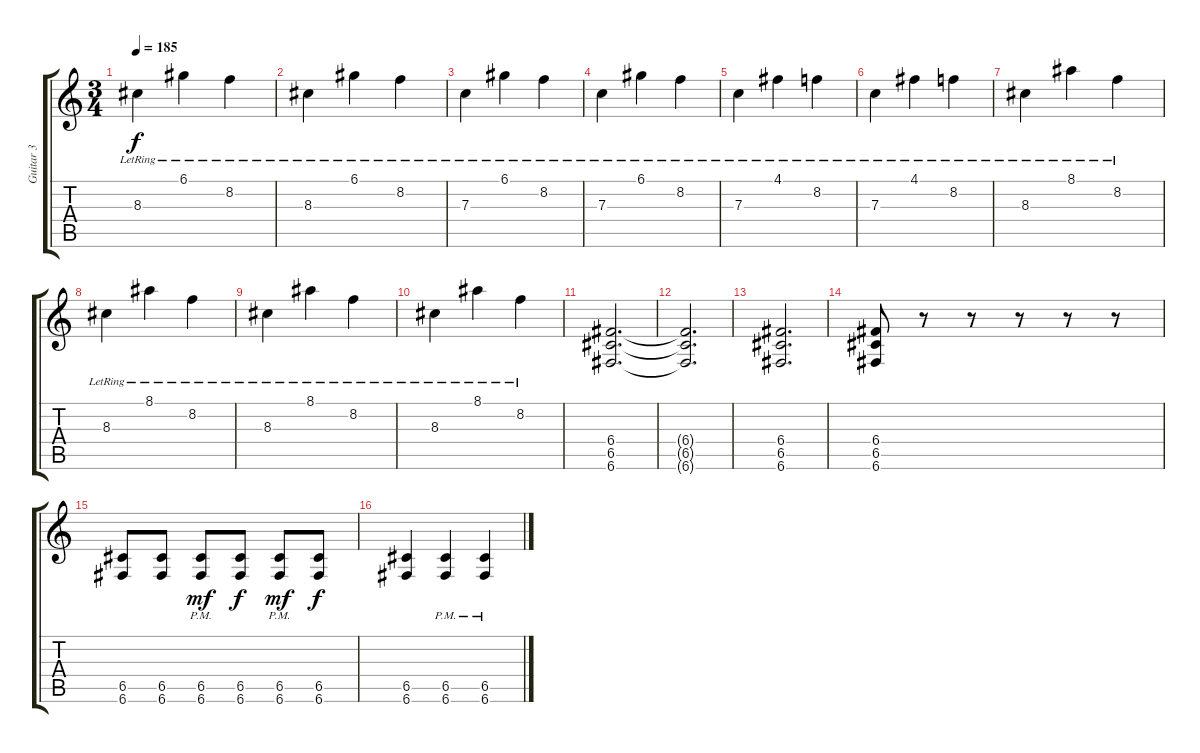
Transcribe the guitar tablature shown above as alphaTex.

\track ("Guitar 3" "Guitar 3") {instrument distortionguitar}
\staff {score tabs}
\tuning (D4 A3 F3 C3 G2 C2) {hide}
\ts (3 4)
\tempo 185
\clef g2
\ks c
8.3{lr}.4{dy f} 6.1{lr}.4 8.2{lr}.4 |
8.3{lr}.4 6.1{lr}.4 8.2{lr}.4 |
7.3{lr}.4 6.1{lr}.4 8.2{lr}.4 |
7.3{lr}.4 6.1{lr}.4 8.2{lr}.4 |
7.3{lr}.4 4.1{lr}.4 8.2{lr}.4 |
7.3{lr}.4 4.1{lr}.4 8.2{lr}.4 |
8.3{lr}.4 8.1{lr}.4 8.2{lr}.4 |
8.3{lr}.4 8.1{lr}.4 8.2{lr}.4 |
8.3{lr}.4 8.1{lr}.4 8.2{lr}.4 |
8.3{lr}.4 8.1{lr}.4 8.2{lr}.4 |
(6.4 6.5 6.6).2{d} |
(6.4{t} 6.5{t} 6.6{t}).2{d} |
(6.4 6.5 6.6).2{d} |
(6.4 6.5 6.6).8 r.8 r.8 r.8 r.8 r.8 |
(6.5 6.6).8 (6.5 6.6).8 (6.5{pm} 6.6{pm}).8{dy mf} (6.5 6.6).8{dy f} (6.5{pm} 6.6{pm}).8{dy mf} (6.5 6.6).8{dy f} |
(6.5 6.6).4 (6.5{pm} 6.6{pm}).4 (6.5{pm} 6.6{pm}).4
